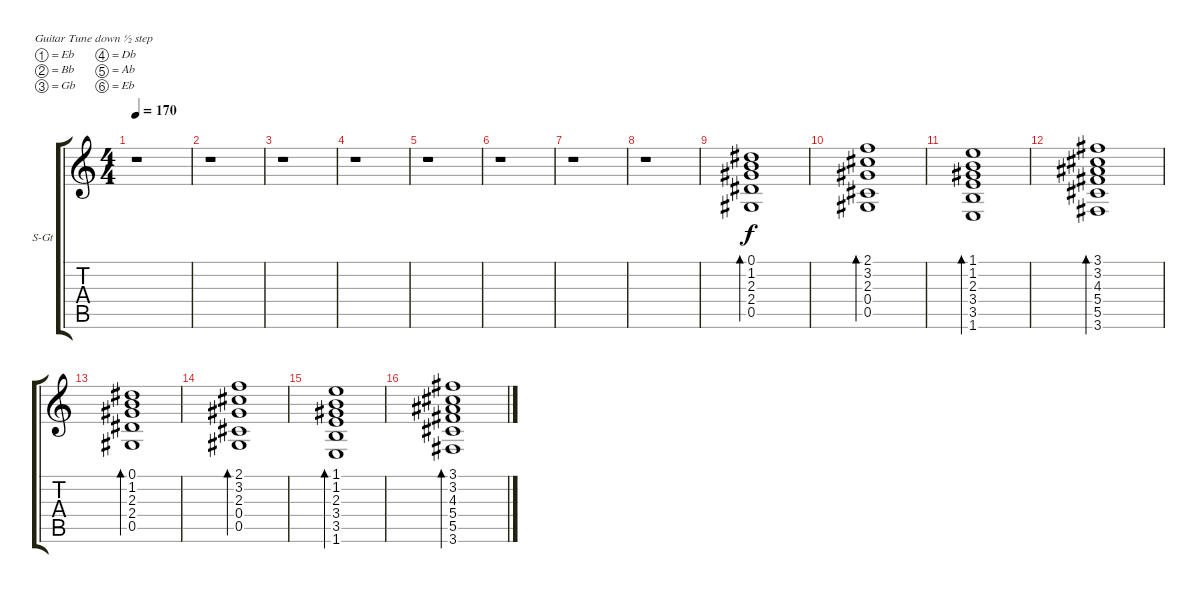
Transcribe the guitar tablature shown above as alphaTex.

\bracketExtendMode groupsimilarinstruments
\firstSystemTrackNameOrientation horizontal
\otherSystemsTrackNameOrientation horizontal
\track ("Акустическая гитара" "S-Gt") {instrument acousticguitarsteel}
\staff {score tabs}
\tuning (Eb4 Bb3 Gb3 Db3 Ab2 Eb2)
\ts (4 4)
\tempo 170
\clef g2
\ks c
r.1{dy f} |
r.1 |
r.1 |
r.1 |
r.1 |
r.1 |
r.1 |
r.1 |
(0.1 1.2 2.3 2.4 0.5).1{bd 120} |
(2.1 3.2 2.3 0.4 0.5).1{bd 120} |
(1.1 1.2 2.3 3.4 3.5 1.6).1{bd 120} |
(3.1 3.2 4.3 5.4 5.5 3.6).1{bd 120} |
(0.1 1.2 2.3 2.4 0.5).1{bd 120} |
(2.1 3.2 2.3 0.4 0.5).1{bd 120} |
(1.1 1.2 2.3 3.4 3.5 1.6).1{bd 120} |
(3.1 3.2 4.3 5.4 5.5 3.6).1{bd 120}
